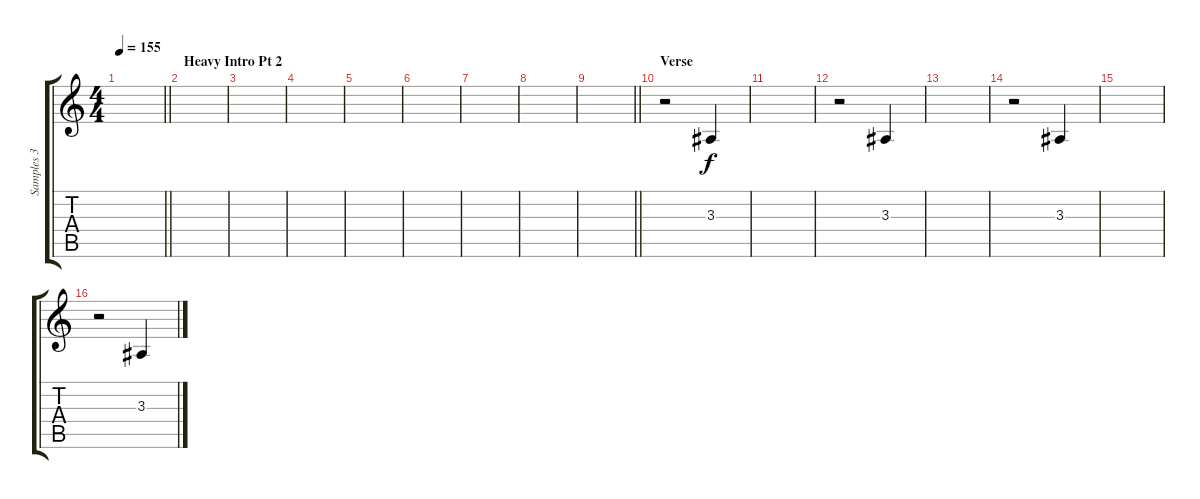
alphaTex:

\track ("Samples 3" "Samples 3") {instrument birdtweet}
\staff {score tabs}
\tuning (E4 B3 G3 D3 A2 D2) {hide}
\ts (4 4)
\tempo 155
\clef g2
\barLineRight lightlight
\ks c
|
\section ("" "Heavy Intro Pt 2")
|
|
|
|
|
|
|
\barLineRight lightlight
|
\section ("" "Verse")
r.2 3.3.4 |
|
r.2 3.3.4 |
|
r.2 3.3.4 |
|
r.2 3.3.4
